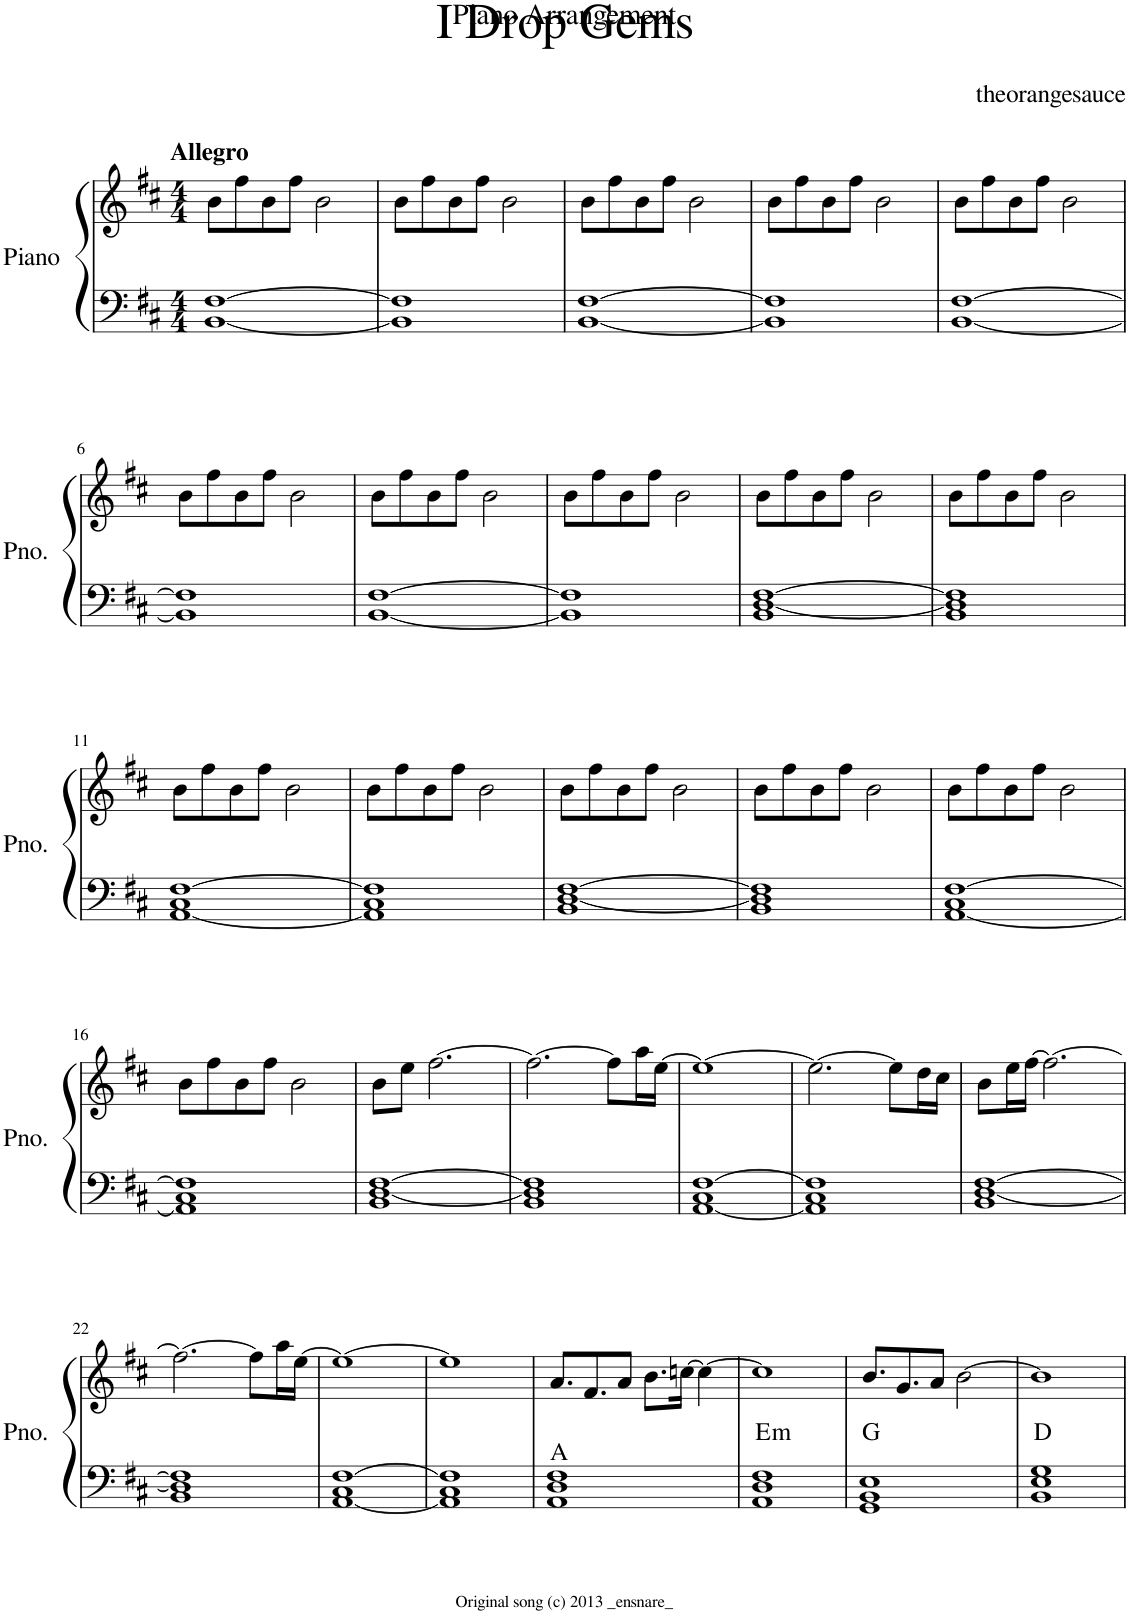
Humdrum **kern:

**kern	**kern	**harte
*part1	*part1	*part1
*staff2	*staff1	*
*I"Piano	*	*
*I'Pno.	*	*
*clefF4	*clefG2	*
*k[f#c#]	*k[f#c#]	*
*M4/4	*M4/4	*
=1	=1	=1
!	!LO:TX:a:B:t=Allegro	!
[1BB [1F#	8b\L	.
.	8ff#\	.
.	8b\	.
.	8ff#\J	.
.	2b\	.
=2	=2	=2
1BB] 1F#]	8b\L	.
.	8ff#\	.
.	8b\	.
.	8ff#\J	.
.	2b\	.
=3	=3	=3
[1BB [1F#	8b\L	.
.	8ff#\	.
.	8b\	.
.	8ff#\J	.
.	2b\	.
=4	=4	=4
1BB] 1F#]	8b\L	.
.	8ff#\	.
.	8b\	.
.	8ff#\J	.
.	2b\	.
=5	=5	=5
[1BB [1F#	8b\L	.
.	8ff#\	.
.	8b\	.
.	8ff#\J	.
.	2b\	.
!!LO:LB:g=z
=6	=6	=6
1BB] 1F#]	8b\L	.
.	8ff#\	.
.	8b\	.
.	8ff#\J	.
.	2b\	.
=7	=7	=7
[1BB [1F#	8b\L	.
.	8ff#\	.
.	8b\	.
.	8ff#\J	.
.	2b\	.
=8	=8	=8
1BB] 1F#]	8b\L	.
.	8ff#\	.
.	8b\	.
.	8ff#\J	.
.	2b\	.
=9	=9	=9
1BB [1D [1F#	8b\L	.
.	8ff#\	.
.	8b\	.
.	8ff#\J	.
.	2b\	.
=10	=10	=10
1BB 1D] 1F#]	8b\L	.
.	8ff#\	.
.	8b\	.
.	8ff#\J	.
.	2b\	.
!!LO:LB:g=z
=11	=11	=11
[1AA 1C# [1F#	8b\L	.
.	8ff#\	.
.	8b\	.
.	8ff#\J	.
.	2b\	.
=12	=12	=12
1AA] 1C# 1F#]	8b\L	.
.	8ff#\	.
.	8b\	.
.	8ff#\J	.
.	2b\	.
=13	=13	=13
1BB [1D [1F#	8b\L	.
.	8ff#\	.
.	8b\	.
.	8ff#\J	.
.	2b\	.
=14	=14	=14
1BB 1D] 1F#]	8b\L	.
.	8ff#\	.
.	8b\	.
.	8ff#\J	.
.	2b\	.
=15	=15	=15
[1AA 1C# [1F#	8b\L	.
.	8ff#\	.
.	8b\	.
.	8ff#\J	.
.	2b\	.
!!LO:LB:g=z
=16	=16	=16
1AA] 1C# 1F#]	8b\L	.
.	8ff#\	.
.	8b\	.
.	8ff#\J	.
.	2b\	.
=17	=17	=17
1BB [1D [1F#	8b\L	.
.	8ee\J	.
.	[2.ff#\	.
=18	=18	=18
1BB 1D] 1F#]	2.ff#\_	.
.	8ff#\L]	.
.	16aa\L	.
.	[16ee\JJ	.
=19	=19	=19
[1AA 1C# [1F#	1ee_	.
=20	=20	=20
1AA] 1C# 1F#]	2.ee\_	.
.	8ee\L]	.
.	16dd\L	.
.	16cc#\JJ	.
=21	=21	=21
1BB [1D [1F#	8b\L	.
.	16ee\L	.
.	[16ff#\JJ	.
.	2.ff#\_	.
!!LO:LB:g=z
=22	=22	=22
1BB 1D] 1F#]	2.ff#\_	.
.	8ff#\L]	.
.	16aa\L	.
.	[16ee\JJ	.
=23	=23	=23
[1AA 1C# [1F#	1ee_	.
=24	=24	=24
1AA] 1C# 1F#]	1ee]	.
=25	=25	=25
1AA 1D 1F#	8.a/L	A:maj
.	8.f#/	.
.	8a/J	.
.	8.b\L	.
.	[16ccn\Jk	.
.	4cc\_	.
=26	=26	=26
!	!	!LO:H:kt=m
1AA 1D 1F#	1cc]	E:min
=27	=27	=27
1GG 1BB 1E	8.b/L	G:maj
.	8.g/	.
.	8a/J	.
.	[2b\	.
=28	=28	=28
1BB 1E 1G	1b]	D:maj
=	=	=
*-	*-	*-
